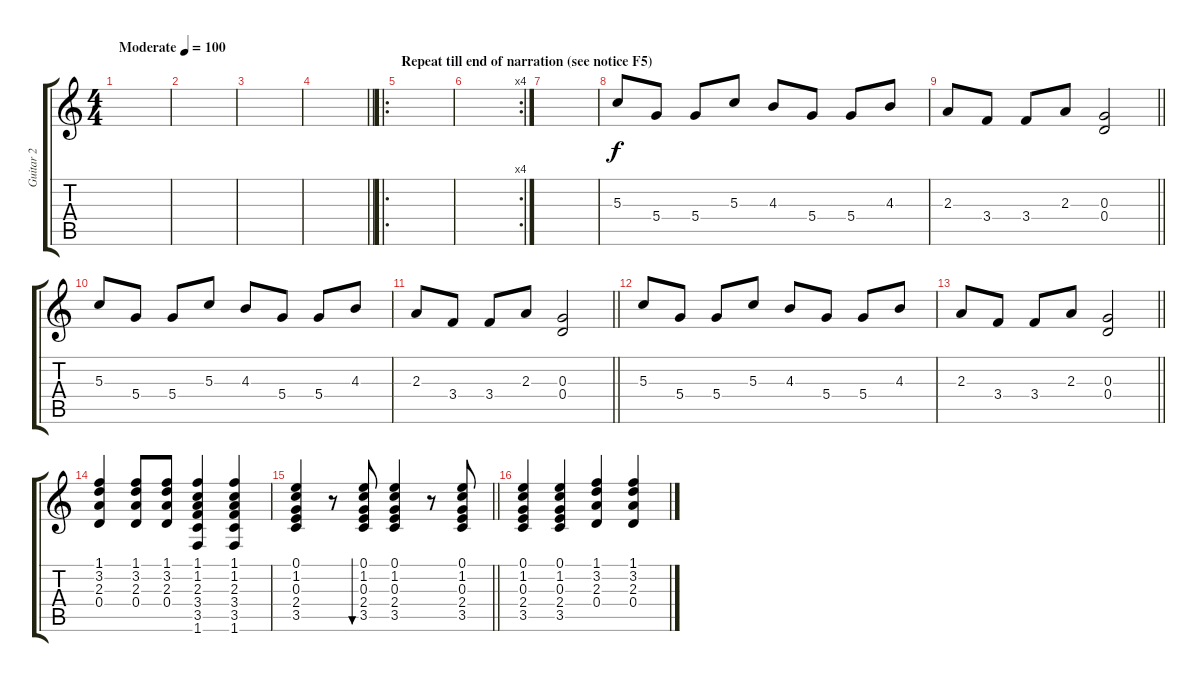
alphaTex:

\track ("Guitar 2" "Guitar 2") {instrument acousticguitarsteel}
\staff {score tabs}
\tuning (E4 B3 G3 D3 A2 E2) {hide}
\ts (4 4)
\tempo (100 "Moderate")
\clef g2
\ks c
|
|
|
\barLineRight lightlight
|
\ro
\section ("" "Repeat till end of narration (see notice F5)")
|
\rc 4
|
|
5.3.8 5.4.8 5.4.8 5.3.8 4.3.8 5.4.8 5.4.8 4.3.8 |
\barLineRight lightlight
2.3.8 3.4.8 3.4.8 2.3.8 (0.3 0.4).2 |
5.3.8 5.4.8 5.4.8 5.3.8 4.3.8 5.4.8 5.4.8 4.3.8 |
\barLineRight lightlight
2.3.8 3.4.8 3.4.8 2.3.8 (0.3 0.4).2 |
5.3.8 5.4.8 5.4.8 5.3.8 4.3.8 5.4.8 5.4.8 4.3.8 |
\barLineRight lightlight
2.3.8 3.4.8 3.4.8 2.3.8 (0.3 0.4).2 |
(1.1 3.2 2.3 0.4).4 (1.1 3.2 2.3 0.4).8 (1.1 3.2 2.3 0.4).8 (1.1 1.2 2.3 3.4 3.5 1.6).4 (1.1 1.2 2.3 3.4 3.5 1.6).4 |
\barLineRight lightlight
(0.1 1.2 0.3 2.4 3.5).4 r.8 (0.1 1.2 0.3 2.4 3.5).8{bu 60} (0.1 1.2 0.3 2.4 3.5).4 r.8 (0.1 1.2 0.3 2.4 3.5).8 |
(0.1 1.2 0.3 2.4 3.5).4 (0.1 1.2 0.3 2.4 3.5).4 (1.1 3.2 2.3 0.4).4 (1.1 3.2 2.3 0.4).4
